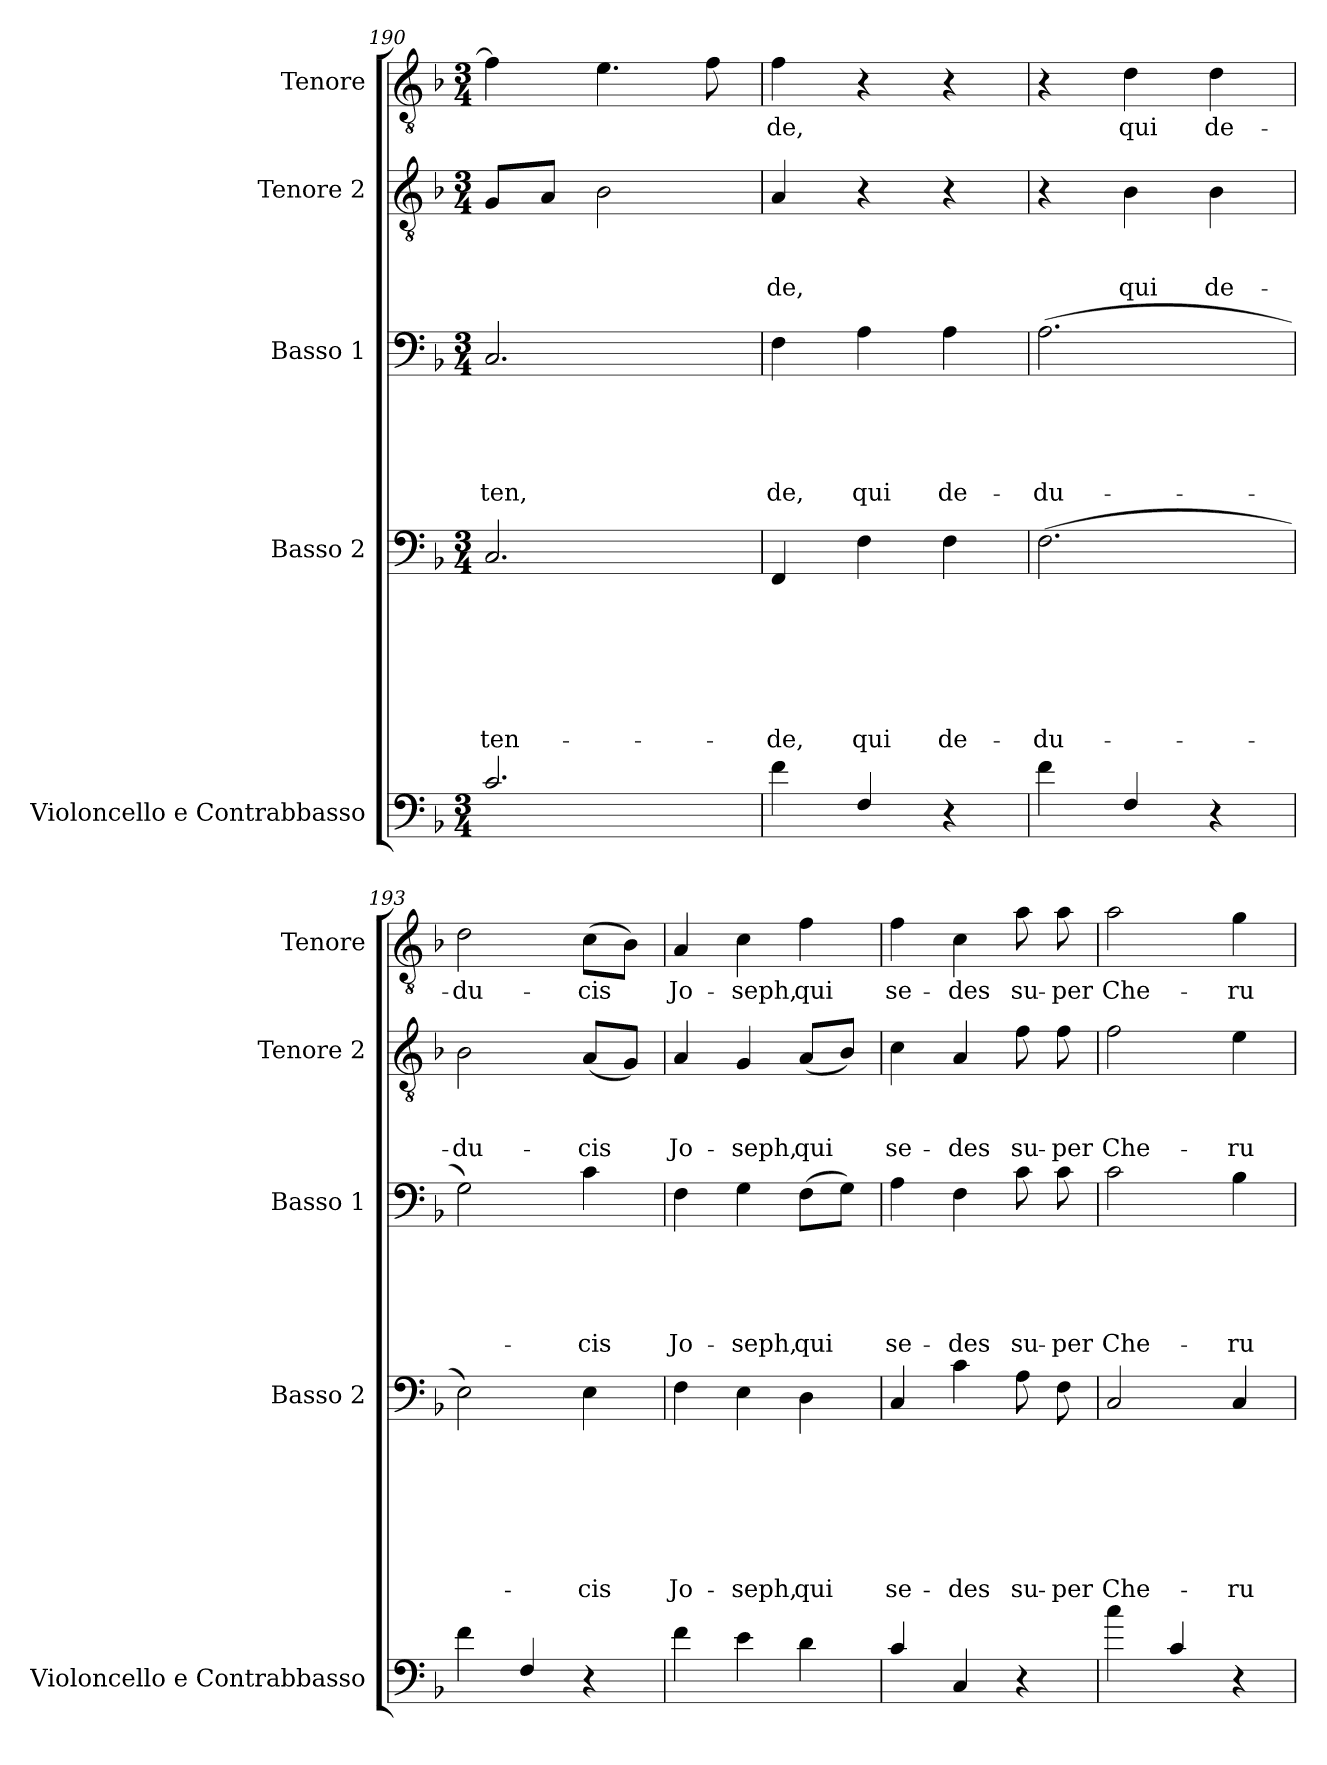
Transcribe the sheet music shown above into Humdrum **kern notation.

**kern	**kern	**text	**text	**text	**text	**text	**text	**text	**kern	**text	**text	**text	**text	**text	**kern	**text	**text	**text	**kern	**text
*part5	*part4	*part4	*part4	*part4	*part4	*part4	*part4	*part4	*part3	*part3	*part3	*part3	*part3	*part3	*part2	*part2	*part2	*part2	*part1	*part1
*staff5	*staff4	*staff4	*staff4	*staff4	*staff4	*staff4	*staff4	*staff4	*staff3	*staff3	*staff3	*staff3	*staff3	*staff3	*staff2	*staff2	*staff2	*staff2	*staff1	*staff1
*I"Violoncello e Contrabbasso	*I"Basso 2	*	*	*	*	*	*	*	*I"Basso 1	*	*	*	*	*	*I"Tenore 2	*	*	*	*I"Tenore	*
*I'Violoncello e Contrabbasso	*I'Basso 2	*	*	*	*	*	*	*	*I'Basso 1	*	*	*	*	*	*I'Tenore 2	*	*	*	*I'Tenore	*
*clefF4	*clefF4	*	*	*	*	*	*	*	*clefF4	*	*	*	*	*	*clefGv2	*	*	*	*clefGv2	*
*ITrd7c12	*	*	*	*	*	*	*	*	*	*	*	*	*	*	*	*	*	*	*	*
*k[b-]	*k[b-]	*	*	*	*	*	*	*	*k[b-]	*	*	*	*	*	*k[b-]	*	*	*	*k[b-]	*
*F:	*F:	*	*	*	*	*	*	*	*F:	*	*	*	*	*	*F:	*	*	*	*F:	*
*M3/4	*M3/4	*	*	*	*	*	*	*	*M3/4	*	*	*	*	*	*M3/4	*	*	*	*M3/4	*
=190	=190	=190	=190	=190	=190	=190	=190	=190	=190	=190	=190	=190	=190	=190	=190	=190	=190	=190	=190	=190
!	!	!	!	!	!	!	!	!LO:LY:b	!	!	!	!	!	!LO:LY:b	!	!	!	!	!	!
2.C/	2.C/	.	.	.	.	.	.	-ten-	2.C/	.	.	.	.	-ten,	8G/L	.	.	.	4f\]	.
.	.	.	.	.	.	.	.	.	.	.	.	.	.	.	8A/J	.	.	.	.	.
.	.	.	.	.	.	.	.	.	.	.	.	.	.	.	2B-\	.	.	.	4.e\	.
.	.	.	.	.	.	.	.	.	.	.	.	.	.	.	.	.	.	.	8f\	.
!!LO:PB:g=z
=191	=191	=191	=191	=191	=191	=191	=191	=191	=191	=191	=191	=191	=191	=191	=191	=191	=191	=191	=191	=191
!	!	!	!	!	!	!	!	!LO:LY:b	!	!	!	!	!	!LO:LY:b	!	!	!	!LO:LY:b	!	!LO:LY:b
4F\	4FF/	.	.	.	.	.	.	-de,	4F\	.	.	.	.	de,	4A/	.	.	-de,	4f\	-de,
!	!	!	!	!	!	!	!	!LO:LY:b	!	!	!	!	!	!LO:LY:b	!	!	!	!	!	!
4FF/	4F\	.	.	.	.	.	.	qui	4A\	.	.	.	.	qui	4r	.	.	.	4r	.
!	!	!	!	!	!	!	!	!LO:LY:b	!	!	!	!	!	!LO:LY:b	!	!	!	!	!	!
4r	4F\	.	.	.	.	.	.	de-	4A\	.	.	.	.	de-	4r	.	.	.	4r	.
=192	=192	=192	=192	=192	=192	=192	=192	=192	=192	=192	=192	=192	=192	=192	=192	=192	=192	=192	=192	=192
!	!	!	!	!	!	!	!	!LO:LY:b	!	!	!	!	!	!LO:LY:b	!	!	!	!	!	!
4F\	(>2.F\	.	.	.	.	.	.	-du-	(>2.A\	.	.	.	.	-du-	4r	.	.	.	4r	.
!	!	!	!	!	!	!	!	!	!	!	!	!	!	!	!	!	!	!LO:LY:b	!	!LO:LY:b
4FF/	.	.	.	.	.	.	.	.	.	.	.	.	.	.	4B-\	.	.	qui	4d\	qui
!	!	!	!	!	!	!	!	!	!	!	!	!	!	!	!	!	!	!LO:LY:b	!	!LO:LY:b
4r	.	.	.	.	.	.	.	.	.	.	.	.	.	.	4B-\	.	.	de-	4d\	de-
=193	=193	=193	=193	=193	=193	=193	=193	=193	=193	=193	=193	=193	=193	=193	=193	=193	=193	=193	=193	=193
!	!	!	!	!	!	!	!	!	!	!	!	!	!	!	!	!	!	!LO:LY:b	!	!LO:LY:b
4F\	2E\)	.	.	.	.	.	.	.	2G\)	.	.	.	.	.	2B-\	.	.	-du-	2d\	-du-
4FF/	.	.	.	.	.	.	.	.	.	.	.	.	.	.	.	.	.	.	.	.
!	!	!	!	!	!	!	!	!LO:LY:b	!	!	!	!	!	!LO:LY:b	!	!	!	!LO:LY:b	!	!LO:LY:b
4r	4E\	.	.	.	.	.	.	-cis	4c\	.	.	.	.	-cis	(<8A/L	.	.	-cis	(>8c\L	-cis
.	.	.	.	.	.	.	.	.	.	.	.	.	.	.	8G/J)	.	.	.	8B-\J)	.
=194	=194	=194	=194	=194	=194	=194	=194	=194	=194	=194	=194	=194	=194	=194	=194	=194	=194	=194	=194	=194
!	!	!	!	!	!	!	!	!LO:LY:b	!	!	!	!	!	!LO:LY:b	!	!	!	!LO:LY:b	!	!LO:LY:b
4F\	4F\	.	.	.	.	.	.	Jo-	4F\	.	.	.	.	Jo-	4A/	.	.	Jo-	4A/	Jo-
!	!	!	!	!	!	!	!	!LO:LY:b	!	!	!	!	!	!LO:LY:b	!	!	!	!LO:LY:b	!	!LO:LY:b
4E\	4E\	.	.	.	.	.	.	-seph,	4G\	.	.	.	.	-seph,	4G/	.	.	-seph,	4c\	-seph,
!	!	!	!	!	!	!	!	!LO:LY:b	!	!	!	!	!	!LO:LY:b	!	!	!	!LO:LY:b	!	!LO:LY:b
4D\	4D\	.	.	.	.	.	.	qui	(>8F\L	.	.	.	.	qui	(<8A/L	.	.	qui	4f\	qui
.	.	.	.	.	.	.	.	.	8G\J)	.	.	.	.	.	8B-/J)	.	.	.	.	.
=195	=195	=195	=195	=195	=195	=195	=195	=195	=195	=195	=195	=195	=195	=195	=195	=195	=195	=195	=195	=195
!	!	!	!	!	!	!	!	!LO:LY:b	!	!	!	!	!	!LO:LY:b	!	!	!	!LO:LY:b	!	!LO:LY:b
4C/	4C/	.	.	.	.	.	.	se-	4A\	.	.	.	.	se-	4c\	.	.	se-	4f\	se-
!	!	!	!	!	!	!	!	!LO:LY:b	!	!	!	!	!	!LO:LY:b	!	!	!	!LO:LY:b	!	!LO:LY:b
4CC/	4c\	.	.	.	.	.	.	-des	4F\	.	.	.	.	-des	4A/	.	.	-des	4c\	-des
!	!	!	!	!	!	!	!	!LO:LY:b	!	!	!	!	!	!LO:LY:b	!	!	!	!LO:LY:b	!	!LO:LY:b
4r	8A\	.	.	.	.	.	.	su-	8c\	.	.	.	.	su-	8f\	.	.	su-	8a\	su-
!	!	!	!	!	!	!	!	!LO:LY:b	!	!	!	!	!	!LO:LY:b	!	!	!	!LO:LY:b	!	!LO:LY:b
.	8F\	.	.	.	.	.	.	-per	8c\	.	.	.	.	-per	8f\	.	.	-per	8a\	-per
=196	=196	=196	=196	=196	=196	=196	=196	=196	=196	=196	=196	=196	=196	=196	=196	=196	=196	=196	=196	=196
!	!	!	!	!	!	!	!	!LO:LY:b	!	!	!	!	!	!LO:LY:b	!	!	!	!LO:LY:b	!	!LO:LY:b
4c\	2C/	.	.	.	.	.	.	Che-	2c\	.	.	.	.	Che-	2f\	.	.	Che-	2a\	Che-
4C/	.	.	.	.	.	.	.	.	.	.	.	.	.	.	.	.	.	.	.	.
!	!	!	!	!	!	!	!	!LO:LY:b	!	!	!	!	!	!LO:LY:b	!	!	!	!LO:LY:b	!	!LO:LY:b
4r	4C/	.	.	.	.	.	.	-ru-	4B-\	.	.	.	.	-ru-	4e\	.	.	-ru-	4g\	-ru-
=	=	=	=	=	=	=	=	=	=	=	=	=	=	=	=	=	=	=	=	=
*-	*-	*-	*-	*-	*-	*-	*-	*-	*-	*-	*-	*-	*-	*-	*-	*-	*-	*-	*-	*-
